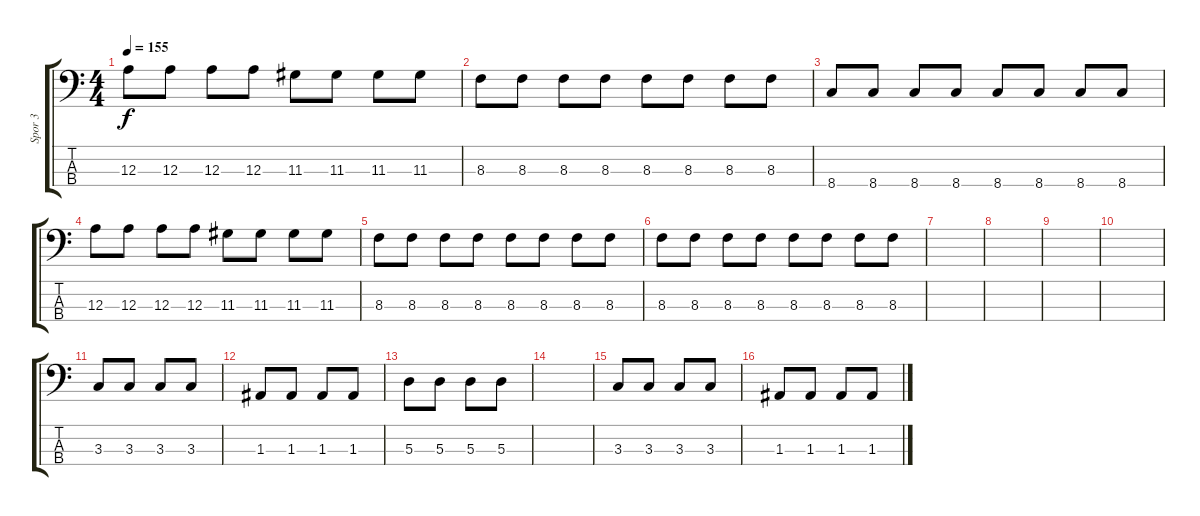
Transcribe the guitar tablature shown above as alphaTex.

\track ("Spor 3" "Spor 3") {instrument electricbasspick}
\staff {score tabs}
\tuning (G2 D2 A1 E1) {hide}
\ts (4 4)
\tempo 155
\clef f4
\ks c
12.3.8{dy f} 12.3.8 12.3.8 12.3.8 11.3.8 11.3.8 11.3.8 11.3.8 |
8.3.8 8.3.8 8.3.8 8.3.8 8.3.8 8.3.8 8.3.8 8.3.8 |
8.4.8 8.4.8 8.4.8 8.4.8 8.4.8 8.4.8 8.4.8 8.4.8 |
12.3.8 12.3.8 12.3.8 12.3.8 11.3.8 11.3.8 11.3.8 11.3.8 |
8.3.8 8.3.8 8.3.8 8.3.8 8.3.8 8.3.8 8.3.8 8.3.8 |
8.3.8 8.3.8 8.3.8 8.3.8 8.3.8 8.3.8 8.3.8 8.3.8 |
|
|
|
|
3.3.8 3.3.8 3.3.8 3.3.8 |
1.3.8 1.3.8 1.3.8 1.3.8 |
5.3.8 5.3.8 5.3.8 5.3.8 |
|
3.3.8 3.3.8 3.3.8 3.3.8 |
1.3.8 1.3.8 1.3.8 1.3.8
